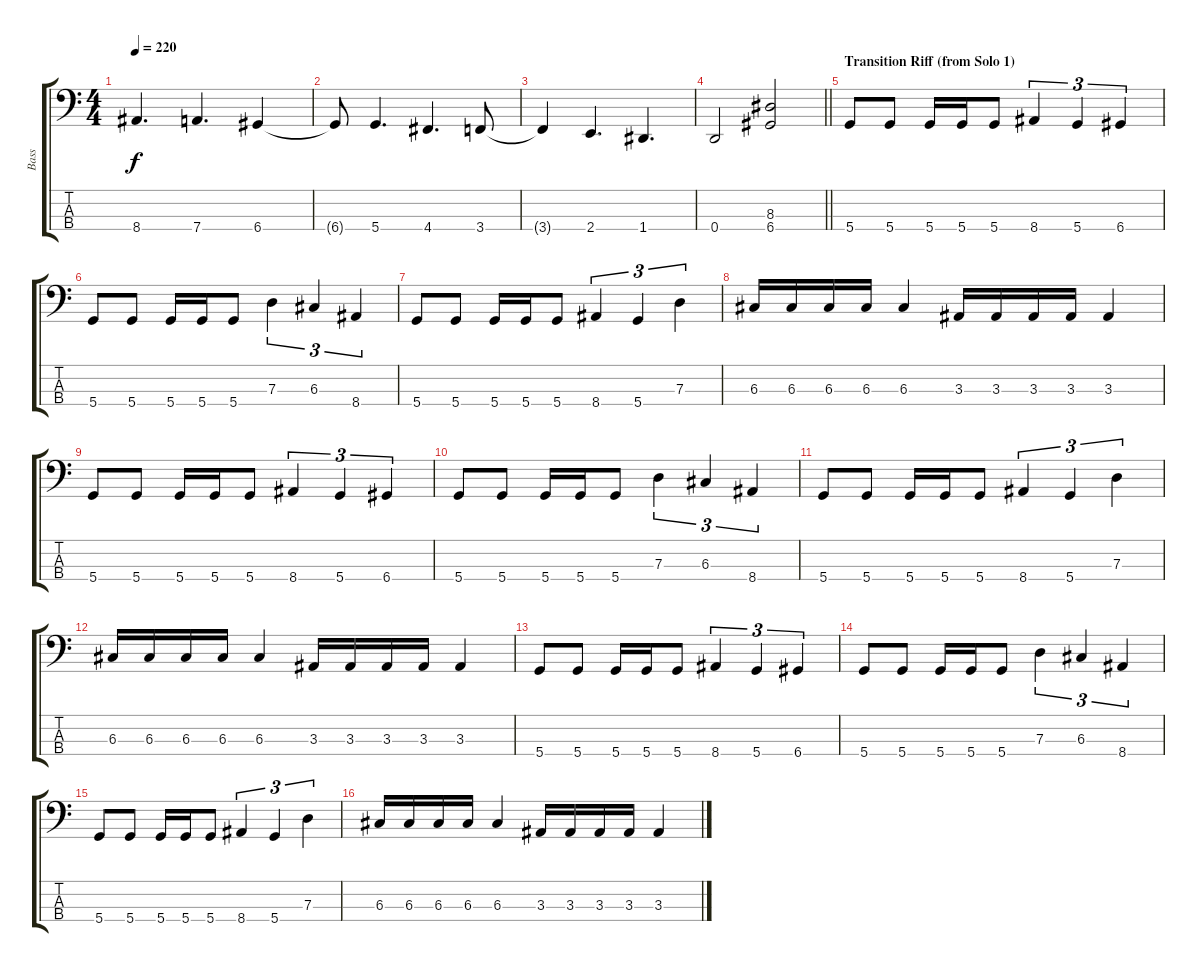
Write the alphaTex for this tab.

\track ("Bass" "Bass") {instrument electricbassfinger}
\staff {score tabs}
\tuning (F2 C2 G1 D1) {hide}
\ts (4 4)
\tempo 220
\clef f4
\ks c
8.4.4{d dy f} 7.4.4{d} 6.4.4 |
6.4{t}.8 5.4.4{d} 4.4.4{d} 3.4.8 |
3.4{t}.4 2.4.4{d} 1.4.4{d} |
\barLineRight lightlight
0.4.2 (8.3 6.4).2 |
\section ("" "Transition Riff (from Solo 1)")
5.4.8 5.4.8 5.4.16 5.4.16 5.4.8 8.4.4{tu (3 2)} 5.4.4{tu (3 2)} 6.4.4{tu (3 2)} |
5.4.8 5.4.8 5.4.16 5.4.16 5.4.8 7.3.4{tu (3 2)} 6.3.4{tu (3 2)} 8.4.4{tu (3 2)} |
5.4.8 5.4.8 5.4.16 5.4.16 5.4.8 8.4.4{tu (3 2)} 5.4.4{tu (3 2)} 7.3.4{tu (3 2)} |
6.3.16 6.3.16 6.3.16 6.3.16 6.3.4 3.3.16 3.3.16 3.3.16 3.3.16 3.3.4 |
5.4.8 5.4.8 5.4.16 5.4.16 5.4.8 8.4.4{tu (3 2)} 5.4.4{tu (3 2)} 6.4.4{tu (3 2)} |
5.4.8 5.4.8 5.4.16 5.4.16 5.4.8 7.3.4{tu (3 2)} 6.3.4{tu (3 2)} 8.4.4{tu (3 2)} |
5.4.8 5.4.8 5.4.16 5.4.16 5.4.8 8.4.4{tu (3 2)} 5.4.4{tu (3 2)} 7.3.4{tu (3 2)} |
6.3.16 6.3.16 6.3.16 6.3.16 6.3.4 3.3.16 3.3.16 3.3.16 3.3.16 3.3.4 |
5.4.8 5.4.8 5.4.16 5.4.16 5.4.8 8.4.4{tu (3 2)} 5.4.4{tu (3 2)} 6.4.4{tu (3 2)} |
5.4.8 5.4.8 5.4.16 5.4.16 5.4.8 7.3.4{tu (3 2)} 6.3.4{tu (3 2)} 8.4.4{tu (3 2)} |
5.4.8 5.4.8 5.4.16 5.4.16 5.4.8 8.4.4{tu (3 2)} 5.4.4{tu (3 2)} 7.3.4{tu (3 2)} |
6.3.16 6.3.16 6.3.16 6.3.16 6.3.4 3.3.16 3.3.16 3.3.16 3.3.16 3.3.4
